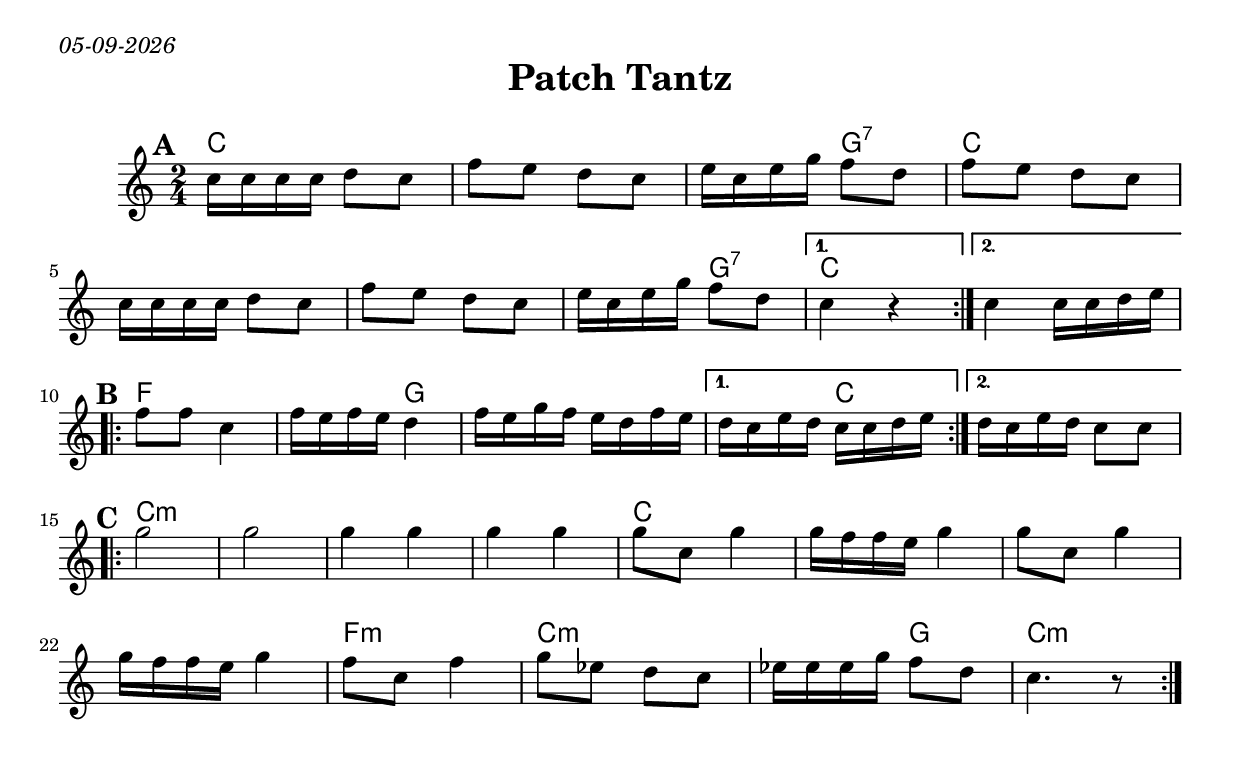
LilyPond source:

\version "2.18.0"
\include "english.ly"
\paper{
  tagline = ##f
  print-all-headers = ##t
}
date = #(strftime "%d-%m-%Y" (localtime (current-time)))
  \markup{ \italic{ \date  }  }

%\markup{ Got something to say? }

global = {
  \clef treble
  \key c \major
  \time 2/4
  \set Score.markFormatter = #format-mark-box-alphabet
}

%#################################### Melody ########################
melody = \relative c'' {
  \global
  %\partial 16*3 a16 d f   %lead in notes

  \repeat volta 2{
    \mark \default
    c16 c c c d8 c|
    f8 e d c
    e16 c e g f8 d
    f8 e d c

    c16 c c c d8 c|
    f8 e d c
    e16 c e g f8 d

  }
  \alternative { {c4 r }{c4 c16 c d e } }
  \break

  \repeat volta 2{
    \mark \default
    f8 f c4
    f16 e f e d4
    f16 e g f e d f e
  }
  \alternative { {  d16 c e d c16 c d e}{  d16 c e d c8 c} }
  \break
  \repeat volta 2{
    \mark \default
    g'2
    g2
    g4 g
    g4 g
    g8 c, g'4
    g16 f f e g4
    g8 c, g'4
    g16 f f e g4
    f8 c f4
    g8 ef d c
    ef16 ef ef g f8 d% d d d g
    c4. r8

  }
  % \alternative { { }{ } }
}
%################################# Lyrics #####################
%\addlyrics{  }
%################################# Chords #######################
harmonies = \chordmode {
  c4*5
  g4:7
  c4*7
  g4:7
  c2*2
  %b
  f4*3
  g4*4
  c4*3
  %c
  c2*4:m
  c2*4
  f2:m
  c4*3:m
  g4
  c2:m
}

\score {
  <<
    \new ChordNames {
      \set chordChanges = ##t
      \harmonies
    }
    \new Staff  \melody
  >>
  \header{
    title= "Patch Tantz"
    subtitle=""
    composer= ""
    instrument =""
    arranger= ""
  }
  \layout{indent = 1.0\cm}
  \midi {
    \tempo 4 = 120

    % \midi { }
  }
}
%{
% more verses:
\markup{}
\markup {
  \fill-line {
    \hspace #0.1 % distance from left margin
    \column {
      \line { "1."
	\column {
	  ""
	}
      }
      \hspace #0.2 % vertical distance between verses
      \line { "2."
	\column {
	 ""
	}
      }
    }
    \hspace #0.1  % horiz. distance between columns
    \column {
      \line { "3."
	\column {
	  ""
	}
      }
      \hspace #0.2 % distance between verses
      \line { "4."
	\column {
	 ""
	}
      }
    }
    \hspace #0.1 % distance to right margin
  }
}

%}